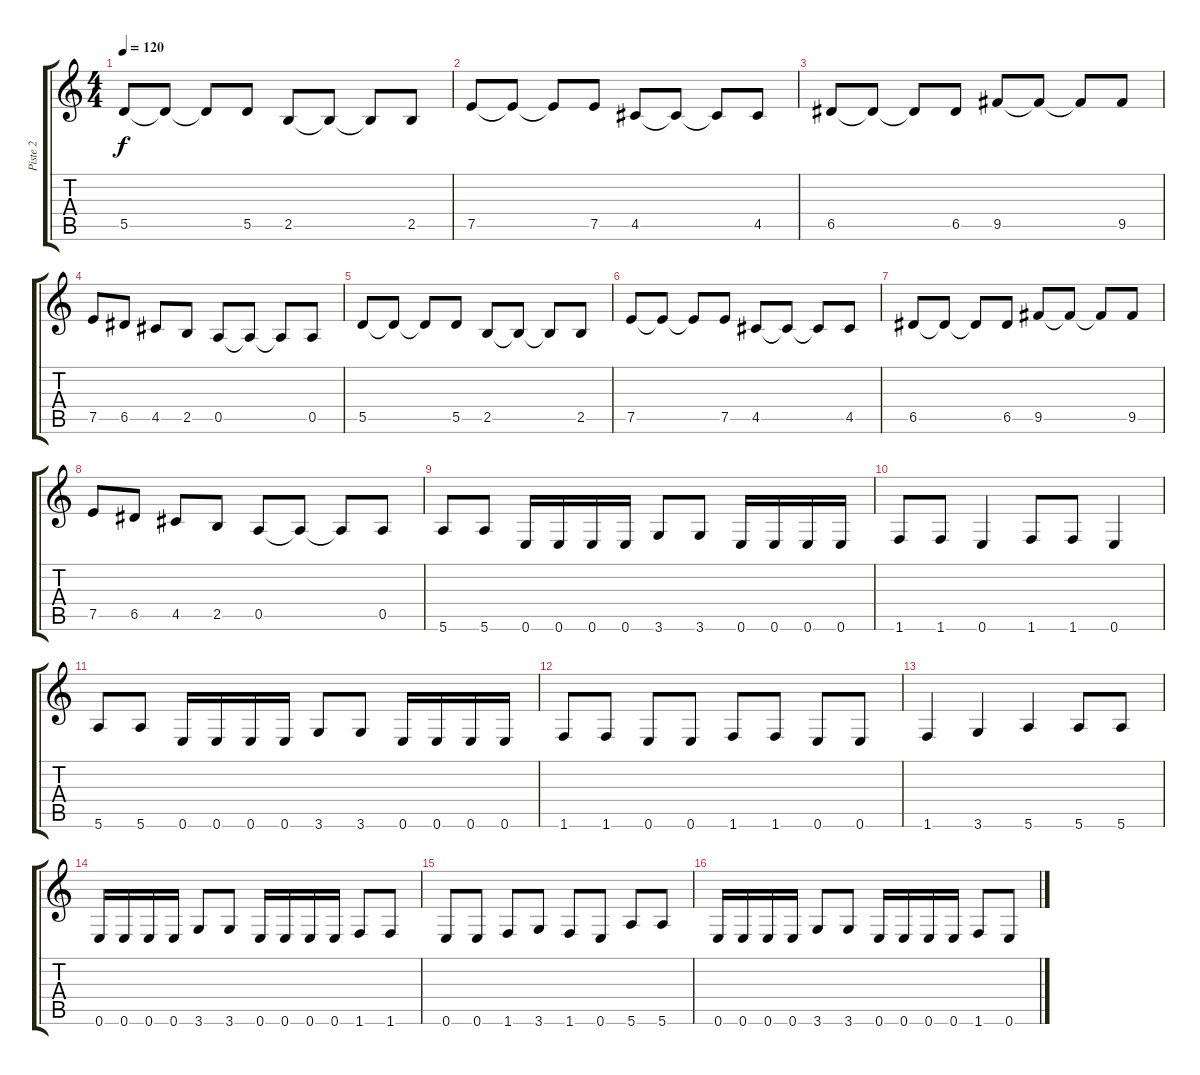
\track ("Piste 2" "Piste 2") {instrument electricbassfinger}
\staff {score tabs}
\tuning (E4 B3 G3 D3 A2 E2) {hide}
\ts (4 4)
\tempo 120
\clef g2
\ks c
5.5.8{dy f} 5.5{t}.8 5.5{t}.8 5.5.8 2.5.8 2.5{t}.8 2.5{t}.8 2.5.8 |
7.5.8 7.5{t}.8 7.5{t}.8 7.5.8 4.5.8 4.5{t}.8 4.5{t}.8 4.5.8 |
6.5.8 6.5{t}.8 6.5{t}.8 6.5.8 9.5.8 9.5{t}.8 9.5{t}.8 9.5.8 |
7.5.8 6.5.8 4.5.8 2.5.8 0.5.8 0.5{t}.8 0.5{t}.8 0.5.8 |
5.5.8 5.5{t}.8 5.5{t}.8 5.5.8 2.5.8 2.5{t}.8 2.5{t}.8 2.5.8 |
7.5.8 7.5{t}.8 7.5{t}.8 7.5.8 4.5.8 4.5{t}.8 4.5{t}.8 4.5.8 |
6.5.8 6.5{t}.8 6.5{t}.8 6.5.8 9.5.8 9.5{t}.8 9.5{t}.8 9.5.8 |
7.5.8 6.5.8 4.5.8 2.5.8 0.5.8 0.5{t}.8 0.5{t}.8 0.5.8 |
5.6.8 5.6.8 0.6.16 0.6.16 0.6.16 0.6.16 3.6.8 3.6.8 0.6.16 0.6.16 0.6.16 0.6.16 |
1.6.8 1.6.8 0.6.4 1.6.8 1.6.8 0.6.4 |
5.6.8 5.6.8 0.6.16 0.6.16 0.6.16 0.6.16 3.6.8 3.6.8 0.6.16 0.6.16 0.6.16 0.6.16 |
1.6.8 1.6.8 0.6.8 0.6.8 1.6.8 1.6.8 0.6.8 0.6.8 |
1.6.4 3.6.4 5.6.4 5.6.8 5.6.8 |
0.6.16 0.6.16 0.6.16 0.6.16 3.6.8 3.6.8 0.6.16 0.6.16 0.6.16 0.6.16 1.6.8 1.6.8 |
0.6.8 0.6.8 1.6.8 3.6.8 1.6.8 0.6.8 5.6.8 5.6.8 |
0.6.16 0.6.16 0.6.16 0.6.16 3.6.8 3.6.8 0.6.16 0.6.16 0.6.16 0.6.16 1.6.8 0.6.8
